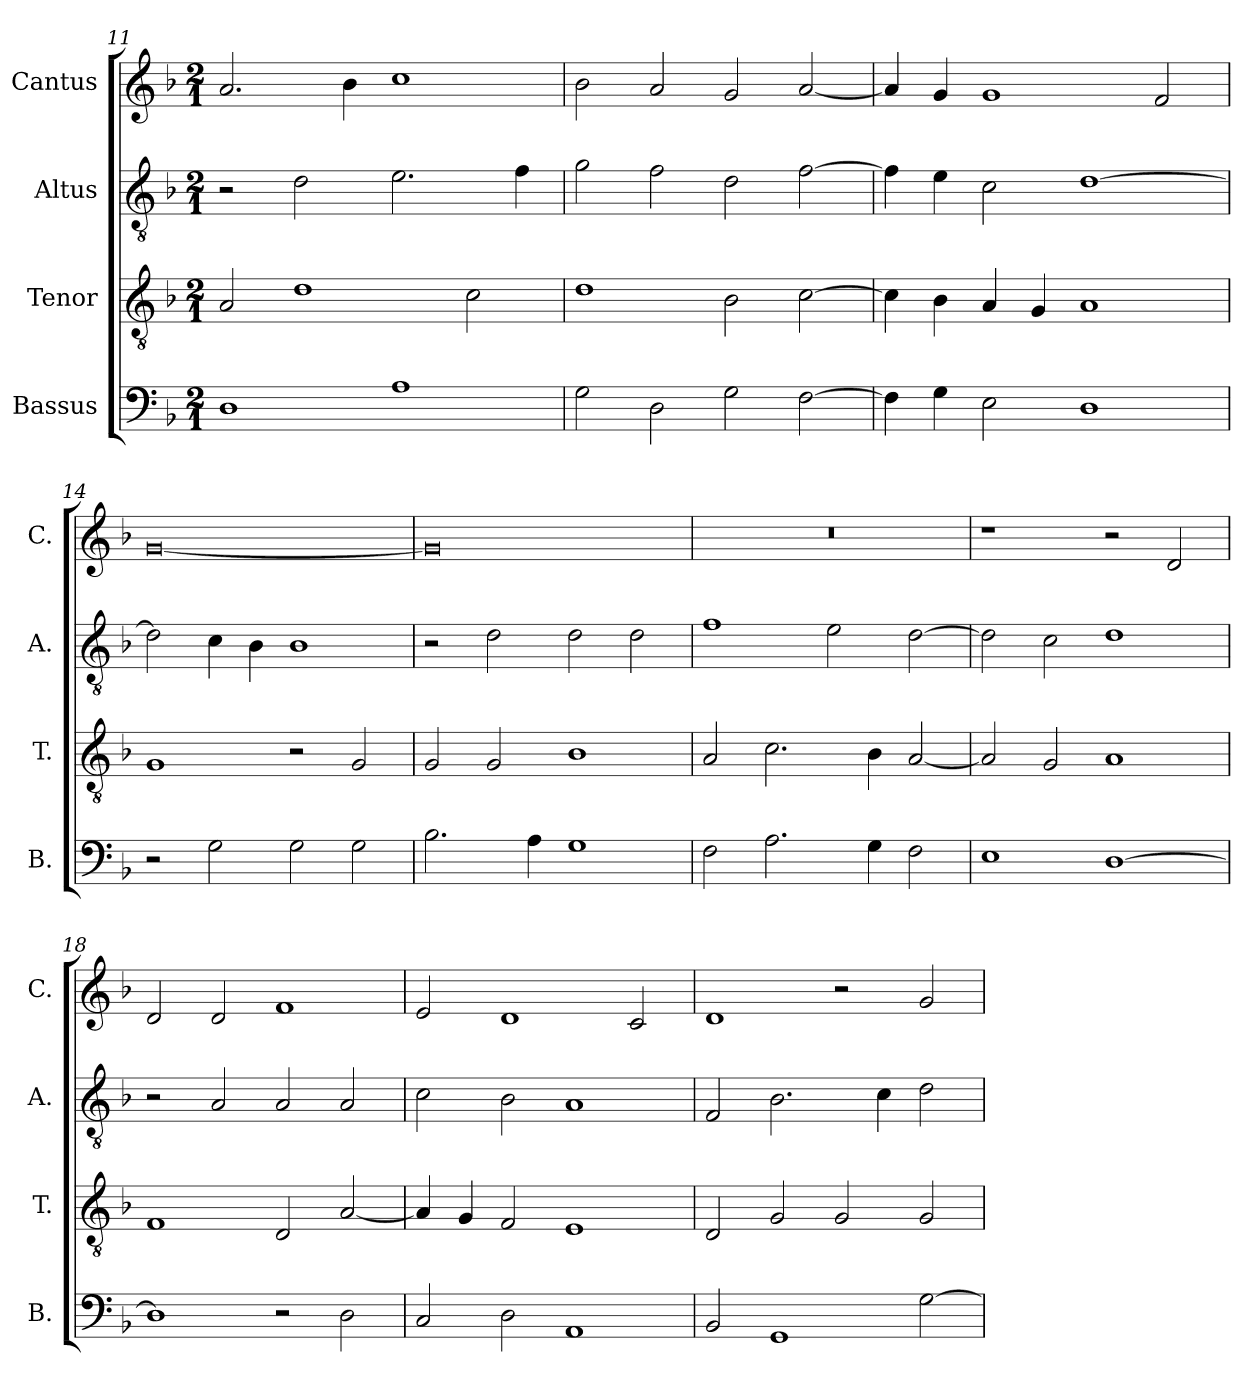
**kern	**kern	**kern	**kern
*part4	*part3	*part2	*part1
*staff4	*staff3	*staff2	*staff1
*I"Bassus	*I"Tenor	*I"Altus	*I"Cantus
*I'B.	*I'T.	*I'A.	*I'C.
*clefF4	*clefGv2	*clefGv2	*clefG2
*k[b-]	*k[b-]	*k[b-]	*k[b-]
*M2/1	*M2/1	*M2/1	*M2/1
=11	=11	=11	=11
1D	2A/	2r	2.a/
.	1d	2d\	.
.	.	.	4b-\
1A	.	2.e\	1cc
.	2c\	.	.
.	.	4f\	.
=12	=12	=12	=12
2G\	1d	2g\	2b-\
2D\	.	2f\	2a/
2G\	2B-\	2d\	2g/
[2F\	[2c\	[2f\	[2a/
=13	=13	=13	=13
4F\]	4c\]	4f\]	4a/]
4G\	4B-\	4e\	4g/
2E\	4A/	2c\	1g
.	4G/	.	.
1D	1A	[1d	.
.	.	.	2f/
=14	=14	=14	=14
2r	1G	2d\]	[0g
2G\	.	4c\	.
.	.	4B-\	.
2G\	2r	1B-	.
2G\	2G/	.	.
=15	=15	=15	=15
2.B-\	2G/	2r	0g]
.	2G/	2d\	.
4A\	.	.	.
1G	1B-	2d\	.
.	.	2d\	.
=16	=16	=16	=16
2F\	2A/	1f	0r
2.A\	2.c\	.	.
.	.	2e\	.
4G\	4B-\	.	.
2F\	[2A/	[2d\	.
=17	=17	=17	=17
1E	2A/]	2d\]	1r
.	2G/	2c\	.
[1D	1A	1d	2r
.	.	.	2d/
=18	=18	=18	=18
1D]	1F	2r	2d/
.	.	2A/	2d/
2r	2D/	2A/	1f
2D\	[2A/	2A/	.
=19	=19	=19	=19
2C/	4A/]	2c\	2e/
.	4G/	.	.
2D\	2F/	2B-\	1d
1AA	1E	1A	.
.	.	.	2c/
=20	=20	=20	=20
2BB-/	2D/	2F/	1d
1GG	2G/	2.B-\	.
.	2G/	.	2r
.	.	4c\	.
[2G\	2G/	2d\	2g/
=	=	=	=
*-	*-	*-	*-
